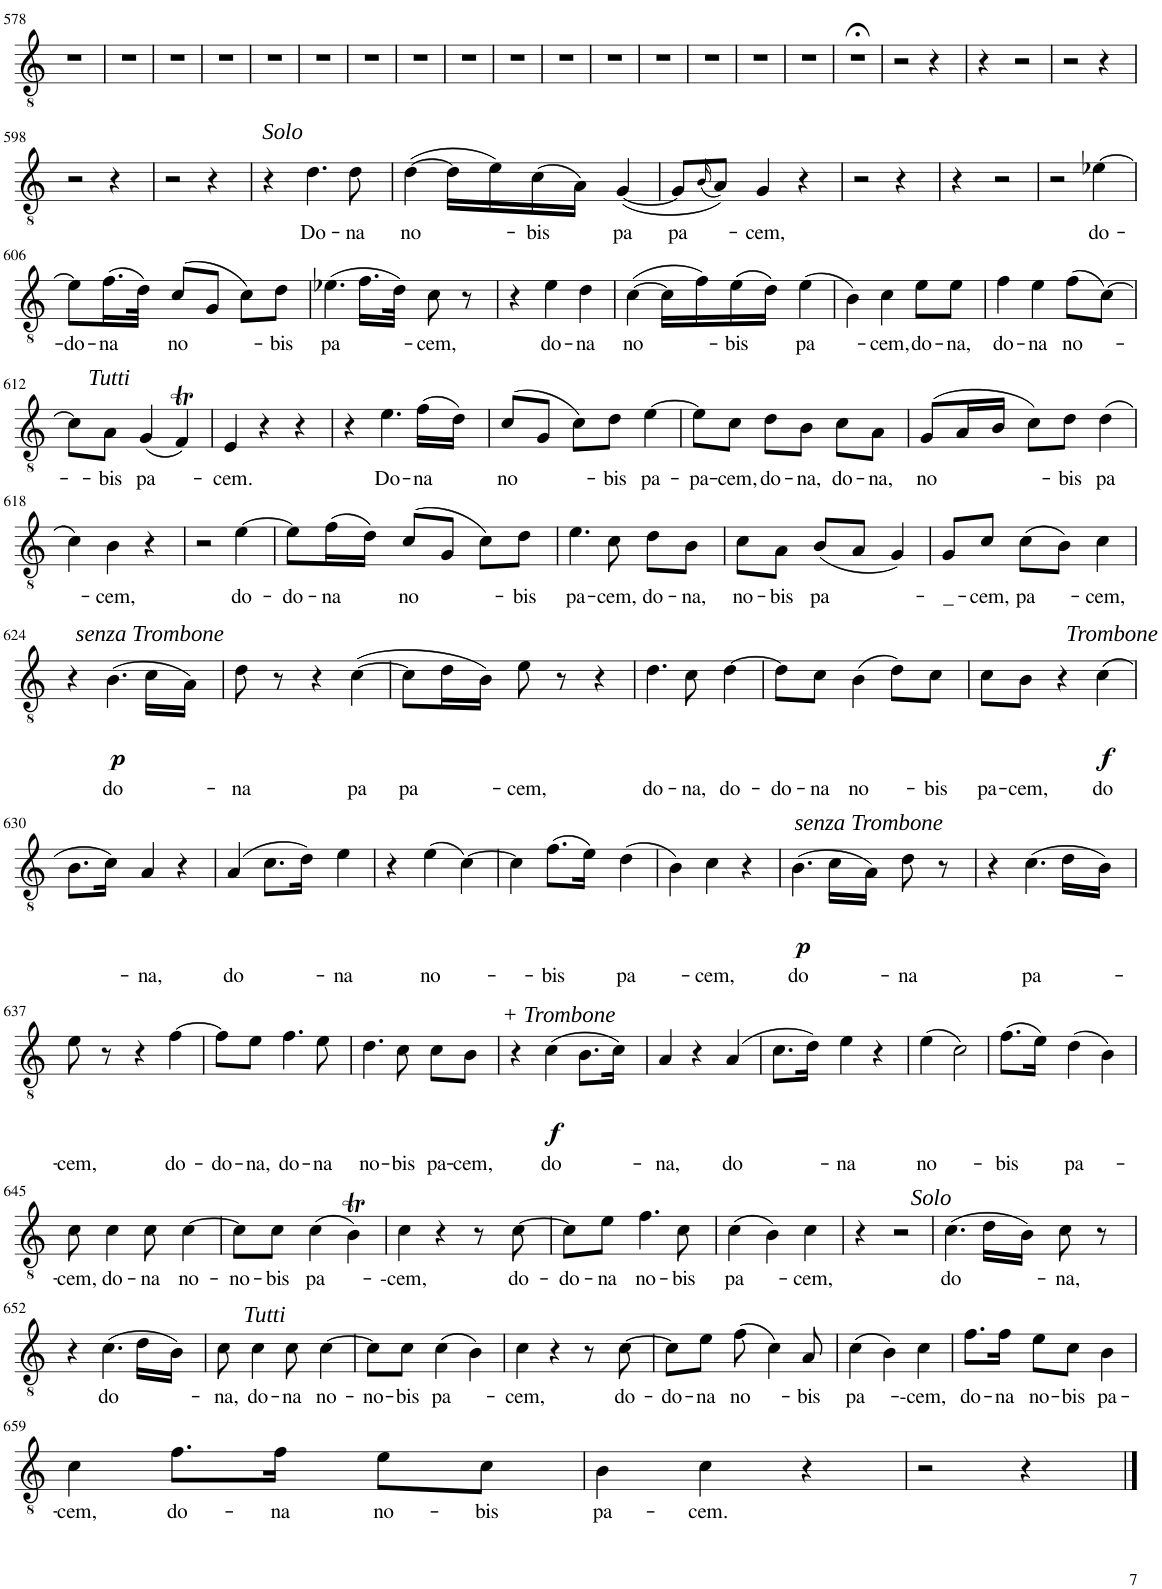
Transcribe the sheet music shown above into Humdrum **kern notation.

**kern	**text	**dynam
*part1	*part1	*part1
*staff1	*staff1	*staff1
*I"Tenor + Pos.	*	*
!!LO:PB:g=z
*clefGv2	*	*
*k[]	*	*
*M3/4	*	*
=578	=578	=578
2.r	.	.
=579	=579	=579
2.r	.	.
=580	=580	=580
2.r	.	.
=581	=581	=581
2.r	.	.
=582	=582	=582
2.r	.	.
=583	=583	=583
2.r	.	.
=584	=584	=584
2.r	.	.
=585	=585	=585
2.r	.	.
=586	=586	=586
2.r	.	.
=587	=587	=587
2.r	.	.
=588	=588	=588
2.r	.	.
=589	=589	=589
2.r	.	.
=590	=590	=590
2.r	.	.
=591	=591	=591
2.r	.	.
=592	=592	=592
2.r	.	.
=593	=593	=593
2.r	.	.
=594	=594	=594
2.r;<	.	.
=595	=595	=595
2r	.	.
4r	.	.
=596	=596	=596
4r	.	.
2r	.	.
=597	=597	=597
2r	.	.
4r	.	.
!!LO:LB:g=z
=598	=598	=598
2r	.	.
4r	.	.
=599	=599	=599
2r	.	.
4r	.	.
=600	=600	=600
4r	.	.
!LO:TX:a:i:t=Solo	!	!
!	!LO:LY:b	!
4.d\	Do-	.
!	!LO:LY:b	!
8d\	na	.
=601	=601	=601
!	!LO:LY:b	!
([4d\	no	.
16d\LL]	.	.
16e\)	.	.
!	!LO:LY:b	!
(16c\	bis	.
16A\JJ)	.	.
!	!LO:LY:b	!
([4G/	pa	.
=602	=602	=602
!	!LO:LY:b	!
8G/L]	pa	.
(16qB/	.	.
8A/J))	.	.
!	!LO:LY:b	!
4G/	cem,	.
4r	.	.
=603	=603	=603
2r	.	.
4r	.	.
=604	=604	=604
4r	.	.
2r	.	.
=605	=605	=605
2r	.	.
!	!LO:LY:b	!
[4e-X\	do-	.
!!LO:LB:g=z
=606	=606	=606
!	!LO:LY:b	!
8e-\L]	do-	.
!	!LO:LY:b	!
(16.f\L	na	.
32d\JJk)	.	.
!	!LO:LY:b	!
(8c/L	no	.
8G/J	.	.
8c\L)	.	.
!	!LO:LY:b	!
8d\J	bis	.
=607	=607	=607
!	!LO:LY:b	!
(4.e-X\	pa	.
16.f\LL	.	.
32d\JJk)	.	.
!	!LO:LY:b	!
8c\	cem,	.
8r	.	.
=608	=608	=608
4r	.	.
!	!LO:LY:b	!
4e\	do-	.
!	!LO:LY:b	!
4d\	na	.
=609	=609	=609
!	!LO:LY:b	!
([4c\	no	.
16c\LL]	.	.
16f\)	.	.
!	!LO:LY:b	!
(16e\	bis	.
16d\JJ)	.	.
!	!LO:LY:b	!
(4e\	pa	.
=610	=610	=610
4B\)	.	.
!	!LO:LY:b	!
4c\	cem,	.
!	!LO:LY:b	!
8e\L	do-	.
!	!LO:LY:b	!
8e\J	na,	.
=611	=611	=611
!	!LO:LY:b	!
4f\	do-	.
!	!LO:LY:b	!
4e\	na	.
!	!LO:LY:b	!
(8f\L	no	.
[8c\J)	.	.
!!LO:LB:g=z
=612	=612	=612
8c\L]	.	.
!	!LO:LY:b	!
8A\J	bis	.
!	!LO:LY:b	!
(4G/	pa	.
4FT/)	.	.
=613	=613	=613
!	!LO:LY:b	!
4E/	cem.	.
4r	.	.
4r	.	.
=614	=614	=614
4r	.	.
!LO:TX:a:i:t=Tutti	!	!
!	!LO:LY:b	!
4.e\	Do-	.
!	!LO:LY:b	!
(16f\LL	na	.
16d\JJ)	.	.
=615	=615	=615
!	!LO:LY:b	!
(8c/L	no	.
8G/J	.	.
8c\L)	.	.
!	!LO:LY:b	!
8d\J	bis	.
!	!LO:LY:b	!
[4e\	pa-	.
=616	=616	=616
!	!LO:LY:b	!
8e\L]	pa-	.
!	!LO:LY:b	!
8c\J	cem,	.
!	!LO:LY:b	!
8d\L	do-	.
!	!LO:LY:b	!
8B\J	na,	.
!	!LO:LY:b	!
8c\L	do-	.
!	!LO:LY:b	!
8A\J	na,	.
=617	=617	=617
!	!LO:LY:b	!
(8G/L	no	.
16A/L	.	.
16B/JJ	.	.
8c\L)	.	.
!	!LO:LY:b	!
8d\J	bis	.
!	!LO:LY:b	!
(4d\	pa	.
!!LO:LB:g=z
=618	=618	=618
4c\)	.	.
!	!LO:LY:b	!
4B\	cem,	.
4r	.	.
=619	=619	=619
2r	.	.
!	!LO:LY:b	!
[4e\	do-	.
=620	=620	=620
!	!LO:LY:b	!
8e\L]	do-	.
!	!LO:LY:b	!
(16f\L	na	.
16d\JJ)	.	.
!	!LO:LY:b	!
(8c/L	no	.
8G/J	.	.
8c\L)	.	.
!	!LO:LY:b	!
8d\J	bis	.
=621	=621	=621
!	!LO:LY:b	!
4.e\	pa-	.
!	!LO:LY:b	!
8c\	cem,	.
!	!LO:LY:b	!
8d\L	do-	.
!	!LO:LY:b	!
8B\J	na,	.
=622	=622	=622
!	!LO:LY:b	!
8c\L	no-	.
!	!LO:LY:b	!
8A\J	bis	.
!	!LO:LY:b	!
(8B/L	pa	.
8A/J	.	.
4G/)	.	.
=623	=623	=623
!	!LO:LY:b	!
8G/L	_-	.
!	!LO:LY:b	!
8c/J	cem,	.
!	!LO:LY:b	!
(8c\L	pa	.
8B\J)	.	.
!	!LO:LY:b	!
4c\	cem,	.
!!LO:LB:g=z
=624	=624	=624
4r	.	.
!LO:TX:a:i:t=senza Trombone	!	!
!	!LO:LY:b	!LO:DY:b
(4.B\	do	p
16c\LL	.	.
16A\JJ)	.	.
=625	=625	=625
!	!LO:LY:b	!
8d\	na	.
8r	.	.
4r	.	.
!	!LO:LY:b	!
([4c\	pa	.
=626	=626	=626
!	!LO:LY:b	!
8c\L]	pa	.
16d\L	.	.
16B\JJ)	.	.
!	!LO:LY:b	!
8e\	cem,	.
8r	.	.
4r	.	.
=627	=627	=627
!	!LO:LY:b	!
4.d\	do-	.
!	!LO:LY:b	!
8c\	na,	.
!	!LO:LY:b	!
[4d\	do-	.
=628	=628	=628
!	!LO:LY:b	!
8d\L]	do-	.
!	!LO:LY:b	!
8c\J	na	.
!	!LO:LY:b	!
(4B\	no	.
8d\L)	.	.
!	!LO:LY:b	!
8c\J	bis	.
=629	=629	=629
!	!LO:LY:b	!
8c\L	pa-	.
!	!LO:LY:b	!
8B\J	cem,	.
4r	.	.
!LO:TX:a:i:t=Trombone	!	!
!	!LO:LY:b	!LO:DY:b
(4c\	do	f
!!LO:LB:g=z
=630	=630	=630
8.B\L	.	.
16c\Jk)	.	.
!	!LO:LY:b	!
4A/	na,	.
4r	.	.
=631	=631	=631
!	!LO:LY:b	!
(4A/	do	.
8.c\L	.	.
16d\Jk)	.	.
!	!LO:LY:b	!
4e\	na	.
=632	=632	=632
4r	.	.
!	!LO:LY:b	!
(4e\	no	.
[4c\)	.	.
=633	=633	=633
4c\]	.	.
!	!LO:LY:b	!
(8.f\L	bis	.
16e\Jk)	.	.
!	!LO:LY:b	!
(4d\	pa	.
=634	=634	=634
4B\)	.	.
!	!LO:LY:b	!
4c\	cem,	.
4r	.	.
=635	=635	=635
!LO:TX:a:i:t=senza Trombone	!	!
!	!LO:LY:b	!LO:DY:b
(4.B\	do	p
16c\LL	.	.
16A\JJ)	.	.
!	!LO:LY:b	!
8d\	na	.
8r	.	.
=636	=636	=636
4r	.	.
!	!LO:LY:b	!
(4.c\	pa	.
16d\LL	.	.
16B\JJ)	.	.
!!LO:LB:g=z
=637	=637	=637
!	!LO:LY:b	!
8e\	cem,	.
8r	.	.
4r	.	.
!	!LO:LY:b	!
[4f\	do-	.
=638	=638	=638
!	!LO:LY:b	!
8f\L]	do-	.
!	!LO:LY:b	!
8e\J	na,	.
!	!LO:LY:b	!
4.f\	do-	.
!	!LO:LY:b	!
8e\	na	.
=639	=639	=639
!	!LO:LY:b	!
4.d\	no-	.
!	!LO:LY:b	!
8c\	bis	.
!	!LO:LY:b	!
8c\L	pa-	.
!	!LO:LY:b	!
8B\J	cem,	.
=640	=640	=640
4r	.	.
!LO:TX:a:i:t=+ Trombone	!	!
!	!LO:LY:b	!LO:DY:b
(4c\	do	f
8.B\L	.	.
16c\Jk)	.	.
=641	=641	=641
!	!LO:LY:b	!
4A/	na,	.
4r	.	.
!	!LO:LY:b	!
(4A/	do	.
=642	=642	=642
8.c\L	.	.
16d\Jk)	.	.
!	!LO:LY:b	!
4e\	na	.
4r	.	.
=643	=643	=643
!	!LO:LY:b	!
(4e\	no	.
2c\)	.	.
=644	=644	=644
!	!LO:LY:b	!
(8.f\L	bis	.
16e\Jk)	.	.
!	!LO:LY:b	!
(4d\	pa	.
4B\)	.	.
!!LO:LB:g=z
=645	=645	=645
!	!LO:LY:b	!
8c\	cem,	.
!	!LO:LY:b	!
4c\	do-	.
!	!LO:LY:b	!
8c\	na	.
!	!LO:LY:b	!
[4c\	no-	.
=646	=646	=646
!	!LO:LY:b	!
8c\L]	no-	.
!	!LO:LY:b	!
8c\J	bis	.
!	!LO:LY:b	!
(4c\	pa	.
4Bt\)	.	.
=647	=647	=647
!	!LO:LY:b	!
4c\	-cem,	.
4r	.	.
8r	.	.
!	!LO:LY:b	!
[8c\	do-	.
=648	=648	=648
!	!LO:LY:b	!
8c\L]	do-	.
!	!LO:LY:b	!
8e\J	na	.
!	!LO:LY:b	!
4.f\	no-	.
!	!LO:LY:b	!
8c\	bis	.
=649	=649	=649
!	!LO:LY:b	!
(4c\	pa	.
4B\)	.	.
!	!LO:LY:b	!
4c\	cem,	.
=650	=650	=650
4r	.	.
2r	.	.
=651	=651	=651
!LO:TX:a:i:t=Solo	!	!
!	!LO:LY:b	!
(4.c\	do	.
16d\LL	.	.
16B\JJ)	.	.
!	!LO:LY:b	!
8c\	na,	.
8r	.	.
!!LO:LB:g=z
=652	=652	=652
4r	.	.
!	!LO:LY:b	!
(4.c\	do	.
16d\LL	.	.
16B\JJ)	.	.
=653	=653	=653
!	!LO:LY:b	!
8c\	na,	.
!LO:TX:a:i:t=Tutti	!	!
!	!LO:LY:b	!
4c\	do-	.
!	!LO:LY:b	!
8c\	na	.
!	!LO:LY:b	!
[4c\	no-	.
=654	=654	=654
!	!LO:LY:b	!
8c\L]	no-	.
!	!LO:LY:b	!
8c\J	bis	.
!	!LO:LY:b	!
(4c\	pa	.
4B\)	.	.
=655	=655	=655
!	!LO:LY:b	!
4c\	cem,	.
4r	.	.
8r	.	.
!	!LO:LY:b	!
[8c\	do-	.
=656	=656	=656
!	!LO:LY:b	!
8c\L]	do-	.
!	!LO:LY:b	!
8e\J	na	.
!	!LO:LY:b	!
(8f\	no	.
4c\)	.	.
!	!LO:LY:b	!
8A/	bis	.
=657	=657	=657
!	!LO:LY:b	!
(4c\	pa	.
4B\)	.	.
!	!LO:LY:b	!
4c\	-cem,	.
=658	=658	=658
!	!LO:LY:b	!
8.f\L	do-	.
!	!LO:LY:b	!
16f\Jk	na	.
!	!LO:LY:b	!
8e\L	no-	.
!	!LO:LY:b	!
8c\J	bis	.
!	!LO:LY:b	!
4B\	pa-	.
!!LO:LB:g=z
=659	=659	=659
!	!LO:LY:b	!
4c\	cem,	.
!	!LO:LY:b	!
8.f\L	do-	.
!	!LO:LY:b	!
16f\Jk	na	.
!	!LO:LY:b	!
8e\L	no-	.
!	!LO:LY:b	!
8c\J	bis	.
=660	=660	=660
!	!LO:LY:b	!
4B\	pa-	.
!	!LO:LY:b	!
4c\	cem.	.
4r	.	.
=661	=661	=661
2r	.	.
4r	.	.
==	==	==
*-	*-	*-
